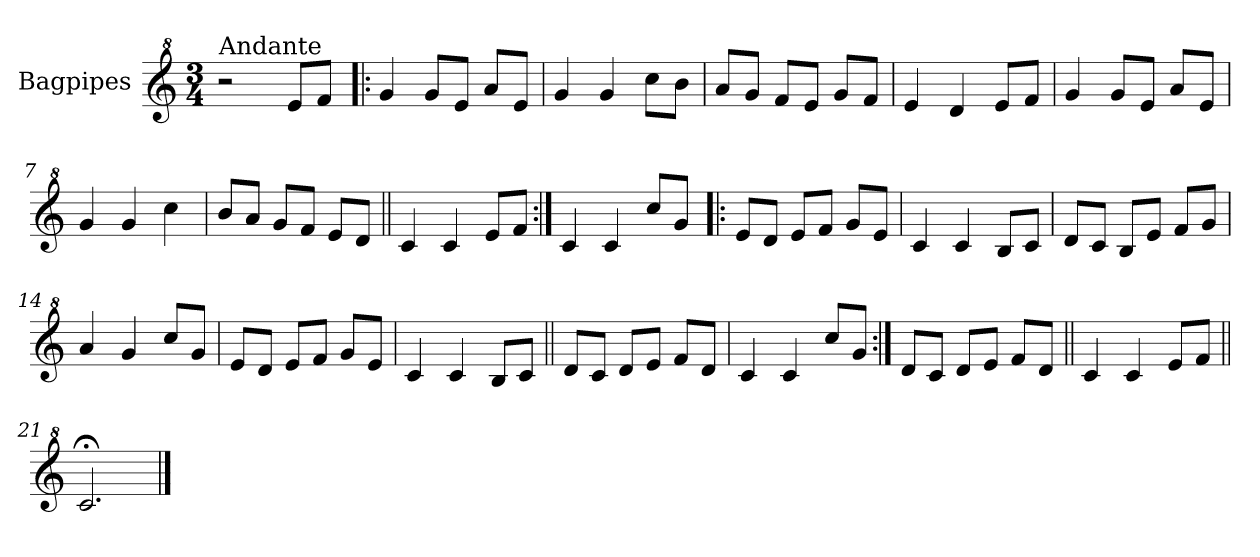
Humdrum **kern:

**kern
*part1
*staff1
*I"Bagpipes
*I'Bag
*clefG^2
*k[]
*C:
*M3/4
=1
!LO:TX:a:t=Andante
2r
8ee/L
8ff/J
=2!|:
4gg/
8gg/L
8ee/J
8aa/L
8ee/J
=3
4gg/
4gg/
8ccc\L
8bb\J
=4
8aa/L
8gg/J
8ff/L
8ee/J
8gg/L
8ff/J
=5
4ee/
4dd/
8ee/L
8ff/J
=6
4gg/
8gg/L
8ee/J
8aa/L
8ee/J
=7
4gg/
4gg/
4ccc\
=8
8bb/L
8aa/J
8gg/L
8ff/J
8ee/L
8dd/J
=9||
4cc/
4cc/
8ee/L
8ff/J
!!LO:LB:g=z
=10:|!
4cc/
4cc/
8ccc/L
8gg/J
=11!|:
8ee/L
8dd/J
8ee/L
8ff/J
8gg/L
8ee/J
=12
4cc/
4cc/
8b/L
8cc/J
=13
8dd/L
8cc/J
8b/L
8ee/J
8ff/L
8gg/J
=14
4aa/
4gg/
8ccc/L
8gg/J
=15
8ee/L
8dd/J
8ee/L
8ff/J
8gg/L
8ee/J
=16
4cc/
4cc/
8b/L
8cc/J
=17||
8dd/L
8cc/J
8dd/L
8ee/J
8ff/L
8dd/J
!!LO:LB:g=z
=18
4cc/
4cc/
8ccc/L
8gg/J
=19:|!
8dd/L
8cc/J
8dd/L
8ee/J
8ff/L
8dd/J
=20||
4cc/
4cc/
8ee/L
8ff/J
=21||
2.cc;</
==
*-
